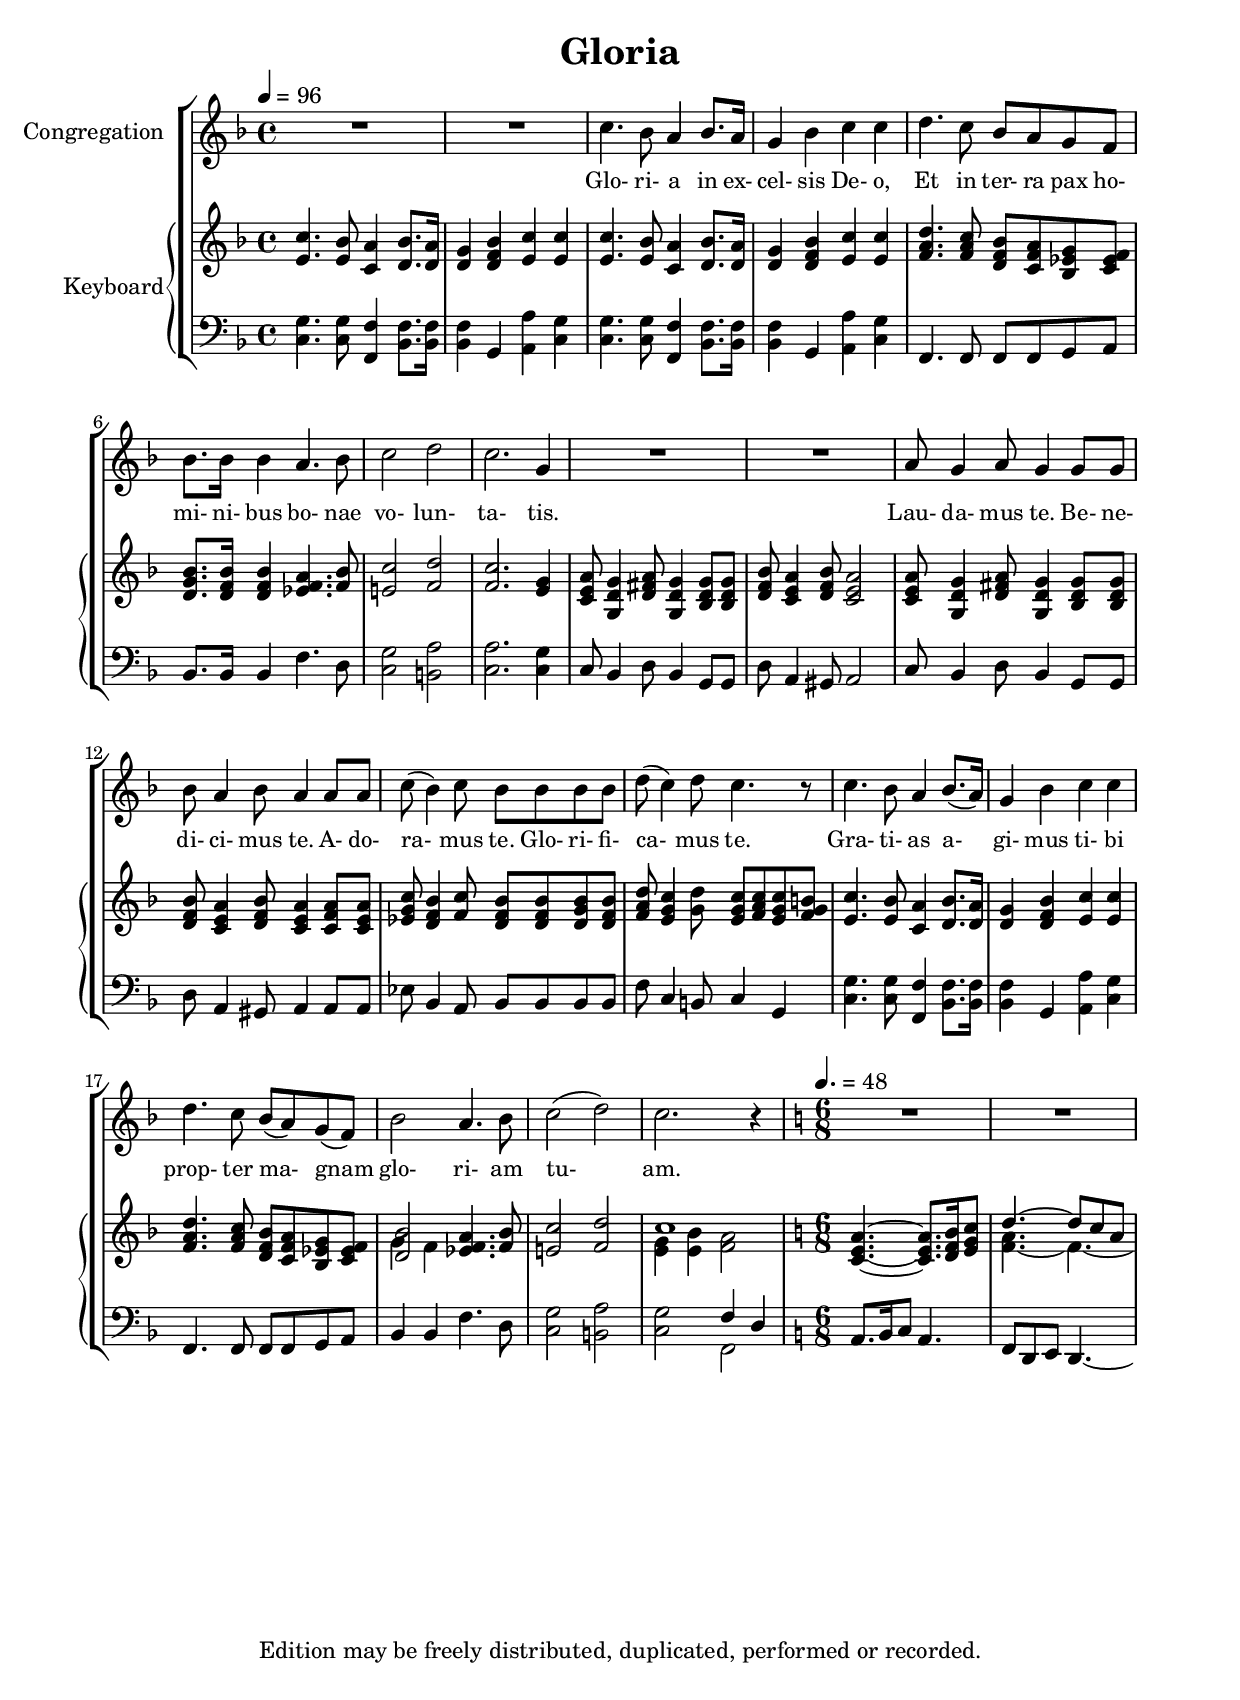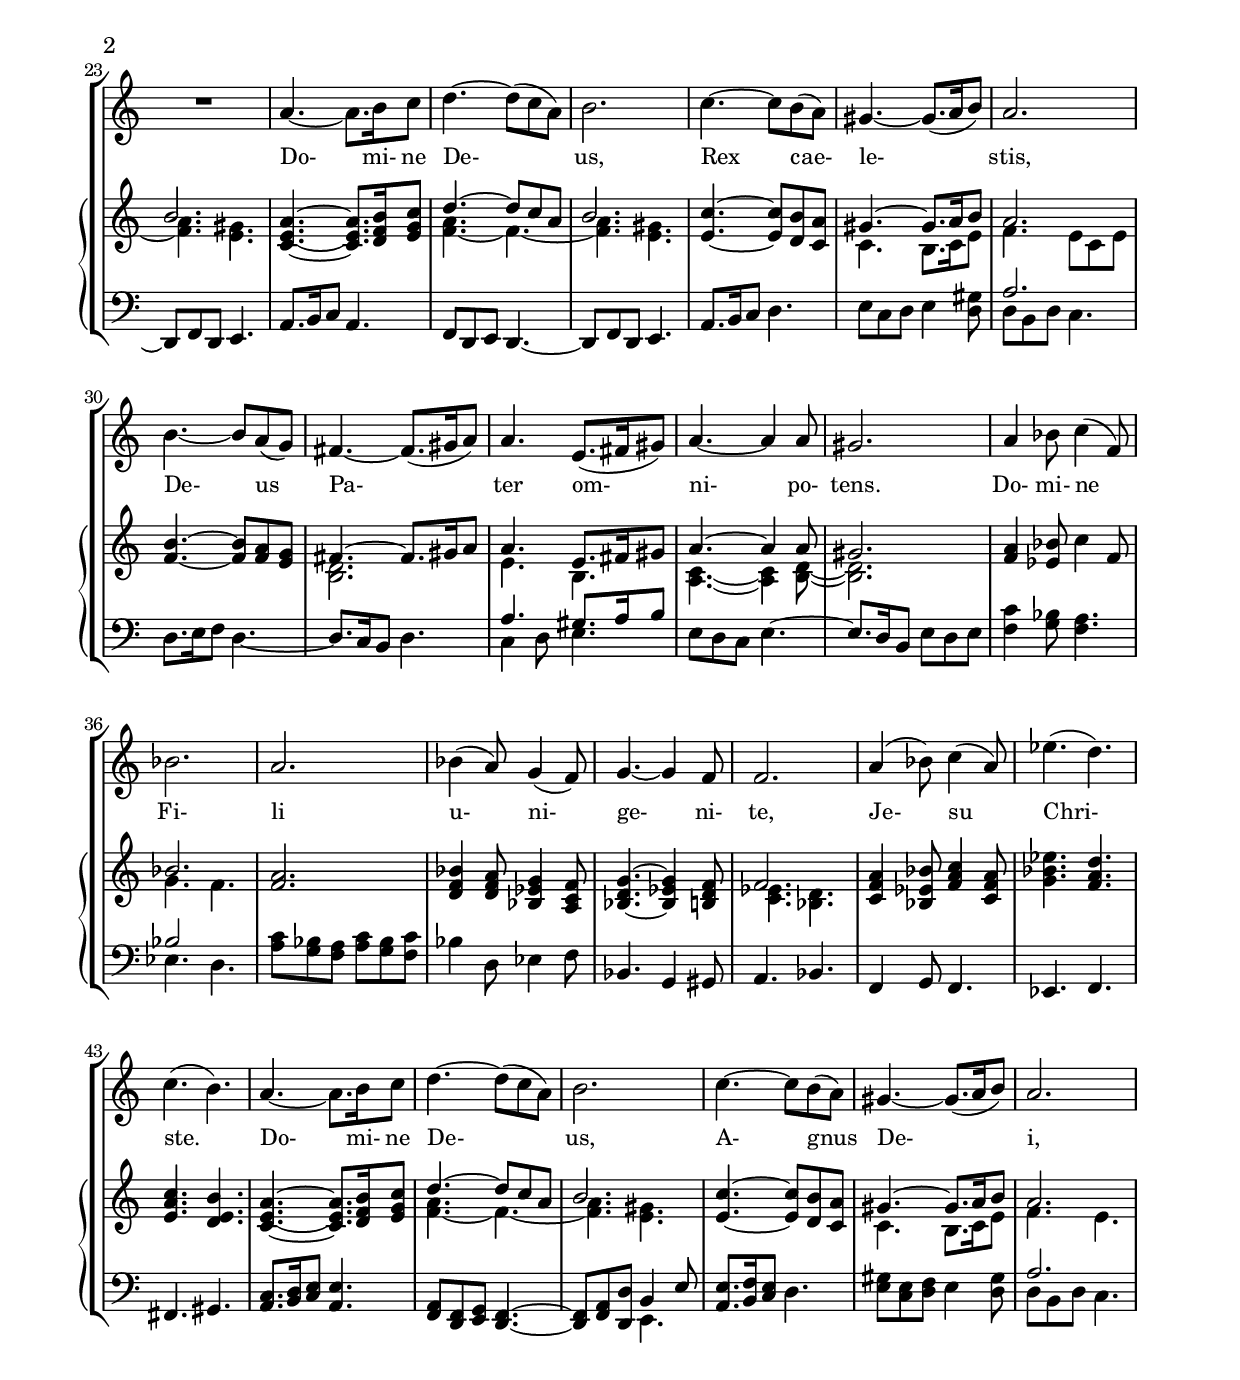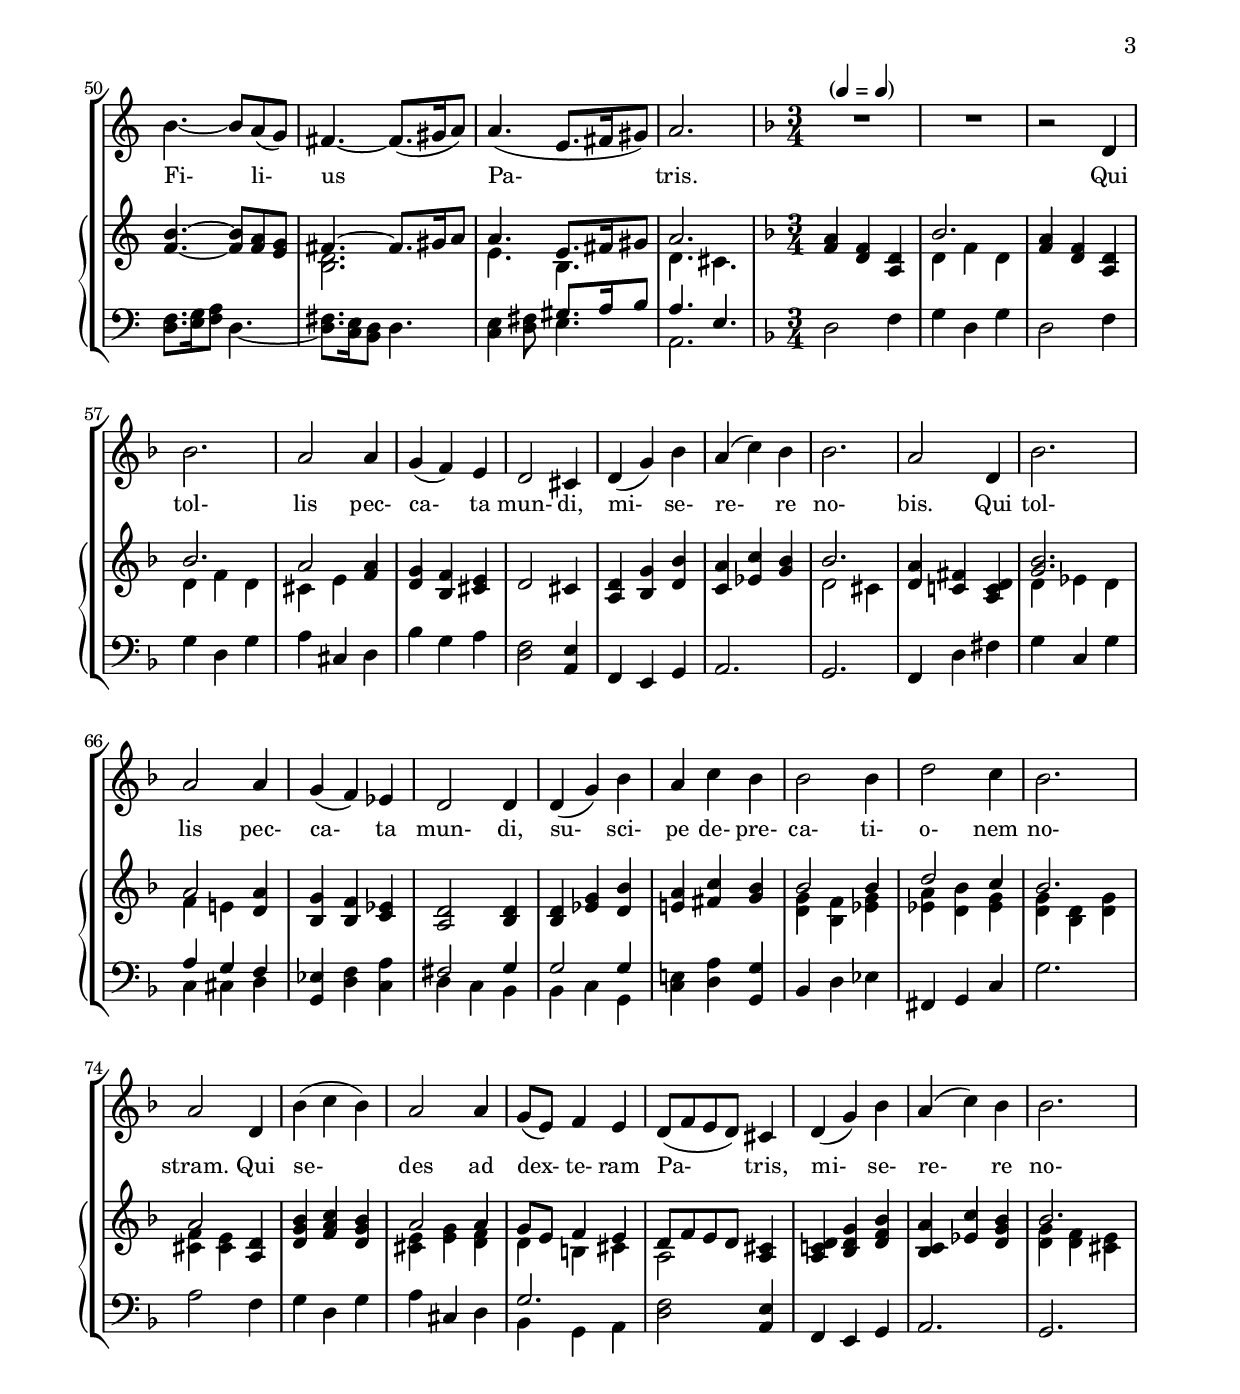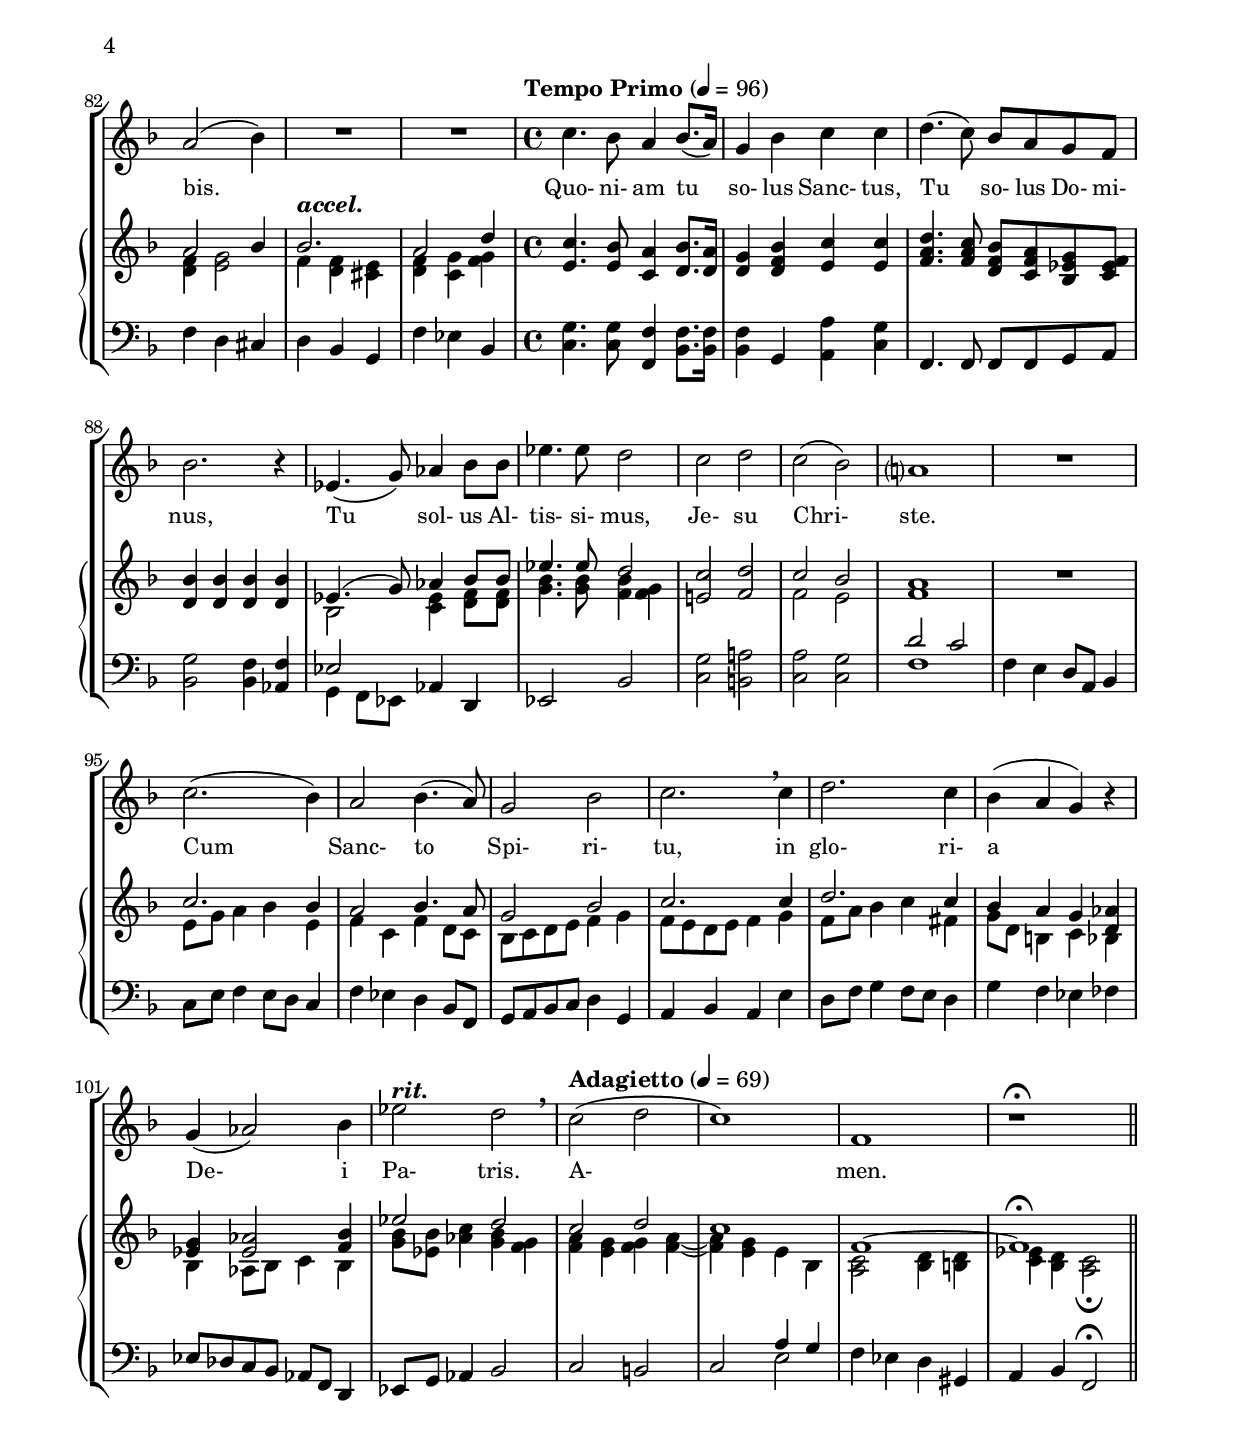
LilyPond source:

#(set-default-paper-size "a4")

\paper {
  #(set-paper-size "a4")
  top-margin = 1.0\cm
  bottom-margin = 1.0\cm
  left-margin = 1.75\cm
  line-width = 17.5\cm
  head-separation = 0.25\cm
  foot-separation = 0.5\cm
 % between-system-space = 1.5\cm
  between-system-padding = #4
  ragged-bottom=##t
  print-page-number=##t
}


\header {
  title = "Gloria" 
%" 05-05-2014"
%  poet = ""
%  composer = "Mark Chapman"
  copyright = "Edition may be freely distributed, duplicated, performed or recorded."
}

\version "2.12.2"
     global = {
        \key f \major
        \time 4/4
        \dynamicUp
%        \override Score.BarNumber #'extra-offset = #'( 2.0 . 1.0 )
%        \override Score.MetronomeMark #'extra-offset = #'( -2.0 . 1.0 )
     }

   
congMusic = \relative c'' {\tempo 4 = 96 \normalsize 
%\partial 8
	R1*2
	c4. bes8 a4 bes8. a16 g4 bes c c
	d4. c8 bes a g f bes8. bes16 bes4 a4. bes8 c2 d c2. g4
	R1*2
	a8 g4 a8 g4 g8 g bes8 a4 bes8 a4 a8 a c8( bes4) c8 bes bes bes bes d( c4) d8 c4. r8
	c4. bes8 a4 bes8.( a16) g4 bes c c
	d4. c8 bes( a) g( f) bes2 a4. bes8 c2( d) c2. r4
	\tempo 4. = 48 \time 6/8 \key a \minor R2.*3 
	a4.~a8. b16 c8 d4.~d8( c a) b2. c4.~c8 b( a) gis4.~gis8.( a16 b8) a2.
		b4.~b8 a( g) fis4.~fis8.( gis16 a8) a4. e8.( fis16 gis8) a4.~a4 a8 gis2.
	a4 bes8 c4( f,8) bes2. a 
	bes4( a8) g4( f8) g4.~g4 f8 f2.
	a4( bes8) c4( a8) es'4.( d) c( b)
	\key a \minor
	a4.~a8. b16 c8 d4.~d8( c a) b2. c4.~c8 b( a) gis4.~gis8.( a16 b8) a2.
		b4.~b8 a( g) fis4.~fis8.( gis16 a8) a4.( e8. fis16 gis8) a2.
	\key d \minor
	R2.^\markup {
	\concat {
		(
		\smaller \general-align #Y #DOWN \note #"4" #1
		" = "
		\smaller \general-align #Y #DOWN \note #"4" #1
		)
		}
		} 
	R2. r2 d,4 bes'2. a2 a4 g4( f) e d2 cis4 d( g) bes a( c) bes bes2. a2
	d,4 bes'2. a2 a4 g4( f) es d2 d4 d( g) bes a c bes bes2 bes4 d2 c4 bes2. a2 
	d,4 bes'( c bes) a2 a4 g8( e) f4 e d8( f e d) cis4 d( g) bes a( c) bes bes2. a2( bes4)
	R2.*2 \time 4/4
	c4. bes8 a4 bes8.( a16) g4 bes c c
	d4.( c8) bes a g f bes2. r4 
	es,4.( g8) as4 bes8 bes es4. es8 d2 c d c2( bes) a?1
%bes( a?) 
	R1
	c2.( bes4) a2 bes4.( a8) g2 bes c2. \breathe c4
	d2. c4 bes( a g) r g( as2) bes4 es2^\markup {\bold \italic rit.} 
		d\breathe c( d c1) f, r\fermata
	\bar "||"
     }

pianoLH = \relative c {\normalsize
	<c g'>4. <c g'>8 <f, f'>4 <bes f'>8. <bes f'>16 <bes f'>4 g <a a'> <c g'>
	<c g'>4. <c g'>8 <f, f'>4 <bes f'>8. <bes f'>16 <bes f'>4 g <a a'> <c g'>
	f,4. f8 f f g a bes8. bes16 bes4 f'4. d8 <c g'>2 <b a'> <c a'>2. <c g'>4 
	c8 bes4 d8 bes4 g8 g d' a4 gis8 a2 
	c8 bes4 d8 bes4 g8 g d' a4 gis8 a4 a8 a  
	es' bes4 a8 bes8 bes bes bes f' c4 b8 c4 g
	<c g'>4. <c g'>8 <f, f'>4 <bes f'>8. <bes f'>16 <bes f'>4 g <a a'> <c g'>
	f,4. f8 f f g a bes4 bes f'4. d8
		<c g'>2 <b a'> <c g'>2 <<{f4 d}\\{f,2}>> 
\key a \minor
	a8. b16 c8 a4. f8 d e d4.~d8 f d e4.
	a8. b16 c8 a4. f8 d e d4.~d8 f d e4. a8. b16 c8 d4. e8 c d e4 <d gis>8 
		<<{a'2.}\\{d,8 b d c4.}>> d8. e16 f8 d4.~d8. c16 b8 d4. <<{a'4.}\\{c,4 d8}>> 
		<<{gis8. a16 b8}\\{e,4.}>> e8 d c e4.~e8. d16 b8 e d e 
	<f c'>4 <g bes>8 <f a>4. <<{bes2}\\{es,4. d}>> <a' c>8 <g bes> <f a> <a c>8 <g bes> <f c'>
	bes4 d,8 es4 f8 bes,4. g4 gis8 a4. bes f 4 g8 f4. es f fis gis
	<a c>8. <b d>16 <c e>8 <a e'>4. <f a>8 <d f> <e g> <d f>4.~
		<d f>8 <f a> <d d'> <<{b'4 e8}\\{e,4.}>>
		<a e'>8. <b f'>16 <c e>8 d4. <e gis>8 <c e> <d f> e4 <d gis>8 
		<<{a'2.}\\{d,8 b d c4.}>> <d f>8. <e g>16 <f a>8 d4.~<d fis>8. <c e>16 <b d>8 d4.
		<c e>4 <d fis>8 <<{gis8. a16 b8 a4. e}\\{e4. a,2.}>> 
\key d \minor
	d2 f4 g d g d2 f4 g d g a cis, d bes'4 g a <d, f>2 <a e'>4 f e g a2. g f4 d' 
	fis4 g c, g' <<{a g f}\\{c4 cis d}>> <g, es'> <d' f> <c a'> 
		<<{fis2 g4 g2 g4}\\{d4 c bes bes c g}>> 
		<c e!> <d a'> <g, g'> bes d es fis, g c g'2. a2 
%bes'4 g a <d, f>2 <a e'>4 f e g a2. g a2 
	f4 g d g a cis, d <<{g2.}\\{bes,4 g a}>> <d f>2 <a e'>4 f e g a2. g 
\set Score.tempoHideNote = ##t
	f'4\tempo 4 = 75 d cis\tempo 4 = 78 d\tempo 4 = 81 bes\tempo 4 = 84 g\tempo 4 = 87 
		f'\tempo 4 = 90 es\tempo 4 = 93 bes 
	\set Score.tempoHideNote = ##f
	<c g'>4. <c g'>8 <f, f'>4 <bes f'>8. <bes f'>16 <bes f'>4 g <a a'> <c g'>
	f,4. f8 f f g a <bes g'>2 <bes f'>4 <as f'>
	<<{es'2}\\{g,4 f8 es}>> as4 d, es2 bes'  
	<c g'>2 <b a'!> <c a'> <c g'> <<{d' c}\\{f,1}>> 
	f4 e d8 a bes4 c8 e f4 e8 d c4 f es d bes8 f g a bes c d4 g, a bes a e'4
	d8 f g4 f8 e d4 g f es fes es8 des c bes as f 
	d4 
	\set Score.tempoHideNote = ##t
		\tempo 4 = 87 es8 g\tempo 4 = 81 as4\tempo 4 = 76  bes2
	\set Score.tempoHideNote = ##f
		c2 b c <<{a'4 g}\\{e2}>> f4 es d gis, a bes f2\fermata
     }

pianoRH = \relative c' {\normalsize
	<e c'>4. <e bes'>8 <c a'>4 <d bes'>8. <d a'>16 <d g>4 <d f bes> <e c'> <e c'> 
	<e c'>4. <e bes'>8 <c a'>4 <d bes'>8. <d a'>16 <d g>4 <d f bes> <e c'> <e c'> 
	<f a d>4. <f a c>8 <d f bes> <c f a> <bes es g> <c es f> <d g bes>8. <d f bes>16 <d f bes>4 
		<es f a>4. <f bes>8 <e! c'>2 <f d'> <f c'>2. <e g>4
	<c e a>8 <g d' g>4 <d' fis a>8 <g, d' g>4 
		<bes d g>8 <bes d g> <d f bes>8 <c e a>4 <d f bes>8 <c e a>2 
	<c e a>8 <g d' g>4 <d' fis a>8 <g, d' g>4 
		<bes d g>8 <bes d g> <d f bes>8 <c e a>4 <d f bes>8 <c e a>4 
	<c f a>8 <c e a> <es g c>8 <d f bes>4 <f c'>8 <d f bes> <d f bes> <d g bes> <d f bes> 
		<f a d> <e g c>4 <g d'>8 <e g c>8 <f a c> <e g c> <f g b> 
	<e c'>4. <e bes'>8 <c a'>4 <d bes'>8. <d a'>16 <d g>4 <d f bes> <e c'> <e c'> 
	<f a d>4. <f a c>8 <d f bes> <c f a> <bes es g> <c es f> <<{<d bes'>2}\\{g4 f}>>
		<es f a>4. <f bes>8 <e! c'>2 <f d'> <<{c'1}\\{<e, g>4 <e bes'> <f a>2}>>
	\key a \minor 
	<c e a>4.~<c e a>8. <d f b>16 <e g c>8 <<{d'4.~d8 c a b2.}\\{<f a>4.~f~<f a>4. <e gis>}>>
	<c e a>4.~<c e a>8. <d f b>16 <e g c>8 <<{d'4.~d8 c a b2.}\\{<f a>4.~f~<f a>4. <e gis>}>>
	<e c'>4.~<e c'>8 <d b'> <c a'> <<{gis'4.~gis8. a16 b8 a2.}\\{c,4. b8. c16 e8 f4. e8 c e}>>
	<f b>4.~<f b>8 <f a> <e g> 
		<<{fis4.~fis8. gis16 a8 a4. e8.fis16 gis8 a4.~a4 a8 gis2.}\\
		  {<b, d>2. e4. b <a c>4.~<a c>4 <b d>8~<b d>2.}>>
	<f' a>4 <es bes'>8 c'4 f,8 <<{bes2.}\\{g4. f}>>  <f a>2. 
	<d f bes>4 <d f a>8 <bes es g>4 <a c f>8 <bes d g>4.~<bes es g>4 <b d f>8  
		<<{f'2.}\\{<c es>4. <bes d>}>>
	<c f a>4 <bes es bes'>8 <f' a c>4 <c f a>8 <g' bes es>4. <f a d> <e a c> <d e b'>
	<c e a>4.~<c e a>8. <d f b>16 <e g c>8 <<{d'4.~d8 c a b2.}\\{<f a>4.~f~<f a>4. <e gis>}>>
	<e c'>4.~<e c'>8 <d b'> <c a'> <<{gis'4.~gis8. a16 b8 a2.}\\{c,4. b8. c16 e8 f4. e}>>
	<f b>4.~<f b>8 <f a> <e g> 
		<<{fis4.~fis8. gis16 a8 a4. e8.fis16 gis8 a2.}\\
		  {<b, d>2. e4. b d cis}>>
	\time 3/4 \key d \minor <f a>4
 <d f> <a d> <<{bes'2.}\\{d,4 f d}>> 
	<f a>4 <d f> <a d>  <<{bes'2. a2}\\{d,4 f d cis4 e}>> <f a>4 <d g>4 <bes f'> <cis e> 
		d2 cis4 <a d> <bes g'> <d bes'> <c a'> <es c'> <g bes> 
		<<{bes2.}\\{d,2 cis4}>> <d a'> <c! fis> 
	<a c d> <<{<g' bes>2. a2}\\{d,4 es d f e!}>> <d a'>4 <bes g'> <bes f'> <c es> <a d>2 
		<bes d>4 <bes d> <es g> <d bes'> <e! a> <fis c'> <g bes> 
		<<{bes2 bes4 d2 c4 bes2. a2}\\
		  {<d, g>4 <bes f'> <es g> <es a> <d bes'> <es g> <d g> <bes d> 
		<d g> <cis f> <cis e>}>> 
	<a d> <d g bes>4 <f a c> <d g bes> <<{a'2 a4 g8 e f4 e d8[ f e d]}\\
			{<cis e>4 <e g> <d f> d b cis a2}>> <a cis>4 
		<a c! d> <bes d g> <d f bes> <bes c a'> <es c'> <d g bes> 
		<<{bes'2. a2 bes4}\\{<d, g>4 <d f> <cis e> <d f> <e g>2}>>
		<<{bes'2.^\markup {\bold \italic accel.}  a2 d4}\\
		  {f, <d f> <cis e> <d f> <c g'> <f g>}>>
	\tempo "Tempo Primo" 4 = 96
	<e c'>4. <e bes'>8 <c a'>4 <d bes'>8. <d a'>16 <d g>4 <d f bes> <e c'> <e c'> 
	<f a d>4. <f a c>8 <d f bes> <c f a> <bes es g> <c es f> <d bes'>4 <d bes'> <d bes'> <d bes'>
	<<{es4.( g8) as4 bes8 bes es4. es8 d2}\\{bes,2 <c es>4 <d f>8 <d f> <g bes>4. <g bes>8 
		<f bes>4 <f g>}>>
%	<g c>2 <f d'> <<{c'2 bes bes a}\\{f2 e f1}>>
	<e! c'>2 <f d'> <<{c'2 bes a1}\\{f2 e f1}>>
	R1
	<<{c'2. bes4 a2 bes4. a8 g2 bes c2. c4}\\
	  {e,8 g a4 bes e, f c f d8 c bes c d e f4 g f8 e d e f4 g}>>
	<<{d'2. c4 bes a g <d as'> <es g> <es as>2 <f bes>4 es'2
		d\tempo "Adagietto" 4 = 69 c d c1 f,~f\fermata}\\
	  {f8 a bes4 c fis, g8 d b4 c bes bes as8 bes c4 bes <g' bes>8 <es bes'> <as c>4 <g bes> <f g>
		<f a> <e g> <f g> <f a>~<f a> <e g> e bes <a c>2 <bes d>4 <b d> 
		<c es> <bes d> <a c>2\fermata}>>
     }

congWords = \lyricmode { \small
	Glo- ri- a in ex- cel- sis De- o,
	Et in ter- ra pax ho- mi- ni- bus bo- nae vo- lun- ta- tis.
	Lau- da- mus te. 
	Be- ne- di- ci- mus te.
	A- do- ra- mus te. 
	Glo- ri- fi- ca- mus te.
	Gra- ti- as a- gi- mus ti- bi prop- ter ma- gnam glo- ri- am tu- am.
	Do- mi- ne De- us, Rex cae- le- stis, De- us Pa- ter om- ni- po- tens.
	Do- mi- ne Fi- li u- ni- ge- ni- te, Je- su Chri- ste.
	Do- mi- ne De- us, A- gnus De- i, Fi- li- us Pa- tris.
	Qui tol- lis pec- ca- ta mun- di, mi- se- re- re no- bis.
	Qui tol- lis pec- ca- ta mun- di, 
	su- sci- pe de- pre- ca- ti- o- nem no- stram.
	Qui se- des ad dex- te- ram Pa- tris, 
	mi- se- re- re no- bis.
	Quo- ni- am tu so- lus Sanc- tus, 
	Tu so- lus Do- mi- nus,
	Tu sol- us Al- tis- si- mus, Je- su Chri- ste.
	Cum Sanc- to Spi- ri- tu, in glo- ri- a De- i Pa- tris.
	A- men. 
	}

     \score {
        \new ChoirStaff 
   <<
        \context Staff = cong
	   <<
        \set Staff.midiInstrument = "trumpet"
        \set Staff.instrumentName = "Congregation"
%        \set Staff.shortInstrumentName = "B "
%              \clef bass
              \context Voice =
                cong { \oneVoice << \global \congMusic >> }
           >>
           \context Lyrics = cong \lyricsto cong \congWords

       \new PianoStaff
        \with { fontSize = #0 \override StaffSymbol #'staff-space = #(magstep -1)
%  for small 
%         \override VerticalAlignment #'forced-distance = #8
         } 
       <<
           \set PianoStaff.instrumentName = "Keyboard"
          \new Staff << 
	   \set Staff.midiInstrument = "church organ"
           \context Voice =
                RH { \oneVoice << \global \pianoRH >> }
         >>
         \new Staff <<
	   \set Staff.midiInstrument = "church organ"
           \context Voice =
                LH { \oneVoice << \global \pianoLH >> }
              \clef bass
         >>
       >> 

   >>

        \midi {
          }

        \layout {
           \context {
	      \RemoveEmptyStaffContext
           }
        }
     }

%\markup { %\tiny
%\fill-line {
%  \hspace #0.5
%  \column { 
%    \line { Ave maris stella, }
%    \line { Dei mater alma, }
%    \line { atque semper virgo, }
%    \line { felix cœli porta. }
%  }
%  \hspace #0.5
%  \column { 
%    \line { \italic { Hail, star of the sea, } }
%    \line { \italic { Nurturing Mother of God, } }
%    \line { \italic { And ever Virgin, } }
%    \line { \italic { Happy gate of Heaven: } }
%  }
%  \hspace #1
%}
%}
